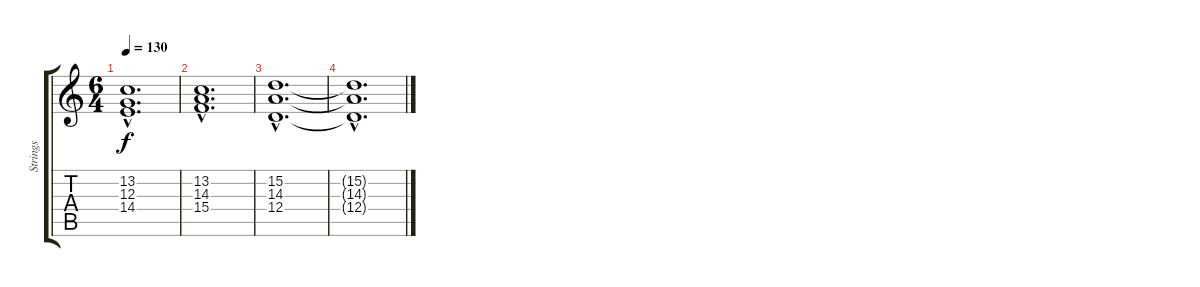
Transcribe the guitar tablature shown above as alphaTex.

\track ("Strings" "Strings") {instrument stringensemble1}
\staff {score tabs}
\tuning (E4 B3 G3 D3 A2 E2) {hide}
\ts (6 4)
\tempo 130
\clef g2
\ks c
(13.2{hac} 12.3{hac} 14.4{hac}).1{d dy f} |
(13.2{hac} 14.3{hac} 15.4{hac}).1{d} |
(15.2{hac} 14.3{hac} 12.4{hac}).1{d} |
(15.2{hac t} 14.3{hac t} 12.4{hac t}).1{d}
